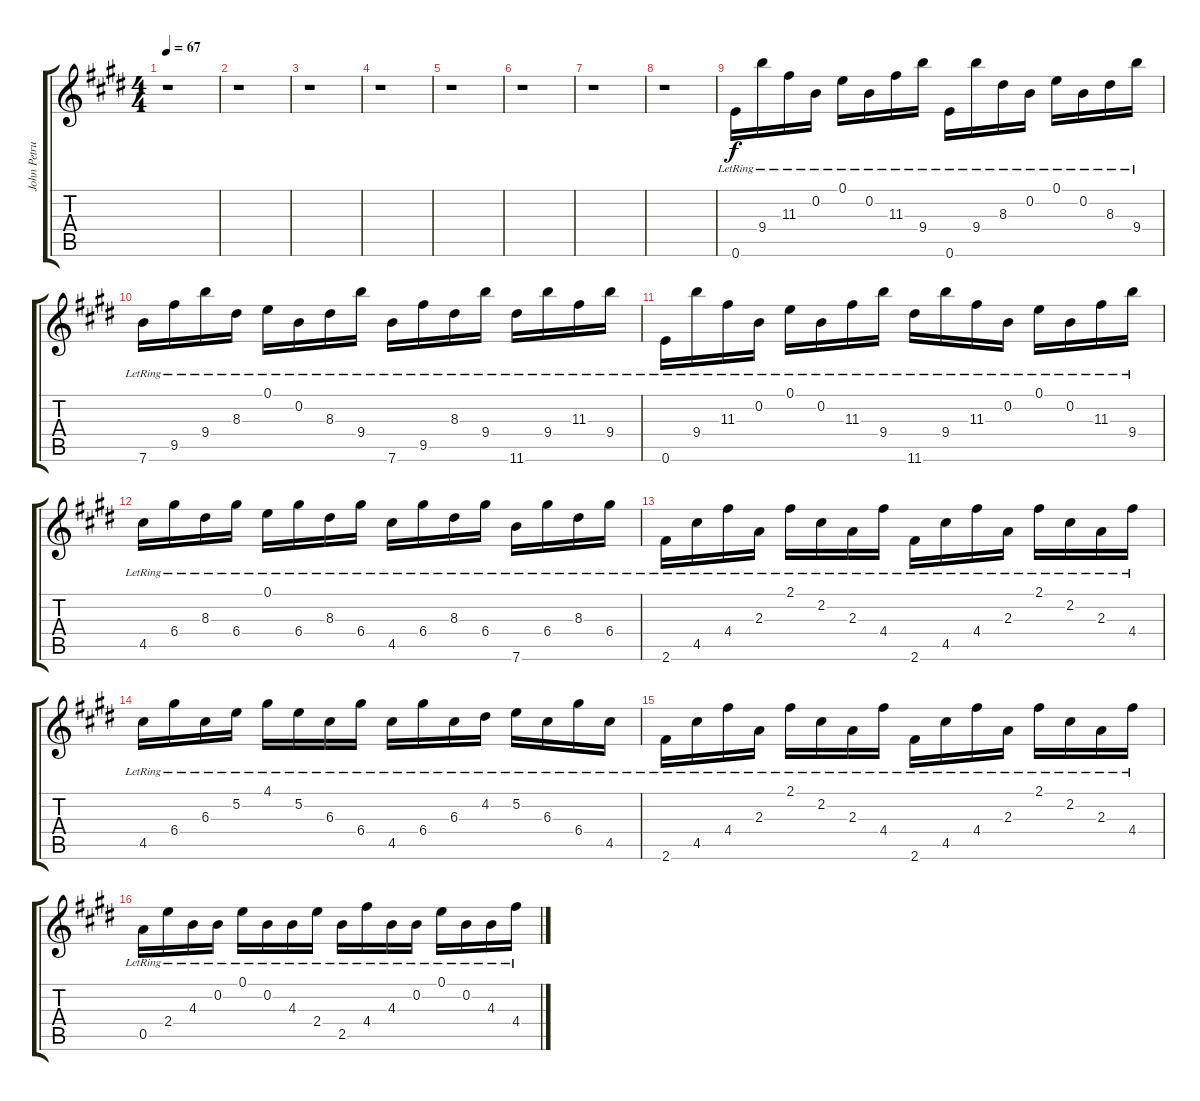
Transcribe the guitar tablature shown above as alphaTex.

\track ("John Petrucci - Acous. Gtr. 3" "John Petru") {instrument acousticguitarsteel}
\staff {score tabs}
\tuning (E4 B3 G3 D4 A3 E3) {hide}
\ts (4 4)
\tempo 67
\clef g2
\ks e
r.1{dy f} |
r.1 |
r.1 |
r.1 |
r.1 |
r.1 |
r.1 |
r.1 |
0.6{lr}.16 9.4{lr}.16 11.3{lr}.16 0.2{lr}.16 0.1{lr}.16 0.2{lr}.16 11.3{lr}.16 9.4{lr}.16 0.6{lr}.16 9.4{lr}.16 8.3{lr}.16 0.2{lr}.16 0.1{lr}.16 0.2{lr}.16 8.3{lr}.16 9.4{lr}.16 |
7.6{lr}.16 9.5{lr}.16 9.4{lr}.16 8.3{lr}.16 0.1{lr}.16 0.2{lr}.16 8.3{lr}.16 9.4{lr}.16 7.6{lr}.16 9.5{lr}.16 8.3{lr}.16 9.4{lr}.16 11.6{lr}.16 9.4{lr}.16 11.3{lr}.16 9.4{lr}.16 |
0.6{lr}.16 9.4{lr}.16 11.3{lr}.16 0.2{lr}.16 0.1{lr}.16 0.2{lr}.16 11.3{lr}.16 9.4{lr}.16 11.6{lr}.16 9.4{lr}.16 11.3{lr}.16 0.2{lr}.16 0.1{lr}.16 0.2{lr}.16 11.3{lr}.16 9.4{lr}.16 |
4.5{lr}.16 6.4{lr}.16 8.3{lr}.16 6.4{lr}.16 0.1{lr}.16 6.4{lr}.16 8.3{lr}.16 6.4{lr}.16 4.5{lr}.16 6.4{lr}.16 8.3{lr}.16 6.4{lr}.16 7.6{lr}.16 6.4{lr}.16 8.3{lr}.16 6.4{lr}.16 |
2.6{lr}.16 4.5{lr}.16 4.4{lr}.16 2.3{lr}.16 2.1{lr}.16 2.2{lr}.16 2.3{lr}.16 4.4{lr}.16 2.6{lr}.16 4.5{lr}.16 4.4{lr}.16 2.3{lr}.16 2.1{lr}.16 2.2{lr}.16 2.3{lr}.16 4.4{lr}.16 |
4.5{lr}.16 6.4{lr}.16 6.3{lr}.16 5.2{lr}.16 4.1{lr}.16 5.2{lr}.16 6.3{lr}.16 6.4{lr}.16 4.5{lr}.16 6.4{lr}.16 6.3{lr}.16 4.2{lr}.16 5.2{lr}.16 6.3{lr}.16 6.4{lr}.16 4.5{lr}.16 |
2.6{lr}.16 4.5{lr}.16 4.4{lr}.16 2.3{lr}.16 2.1{lr}.16 2.2{lr}.16 2.3{lr}.16 4.4{lr}.16 2.6{lr}.16 4.5{lr}.16 4.4{lr}.16 2.3{lr}.16 2.1{lr}.16 2.2{lr}.16 2.3{lr}.16 4.4{lr}.16 |
0.5{lr}.16 2.4{lr}.16 4.3{lr}.16 0.2{lr}.16 0.1{lr}.16 0.2{lr}.16 4.3{lr}.16 2.4{lr}.16 2.5{lr}.16 4.4{lr}.16 4.3{lr}.16 0.2{lr}.16 0.1{lr}.16 0.2{lr}.16 4.3{lr}.16 4.4{lr}.16
